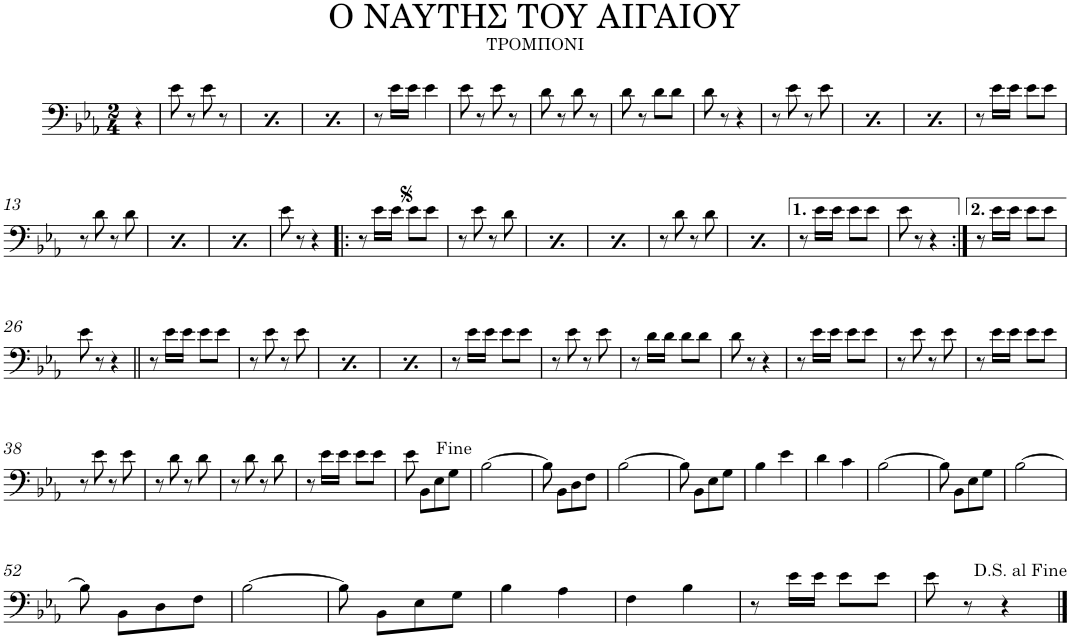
**kern
*part1
*staff1
*I"Trombone
*I'Tbn.
*clefF4
*k[b-e-a-]
*M2/4
=
4r
=1
8e-\
8r
8e-\
8r
=2
8e-\
8r
8e-\
8r
=3
8e-\
8r
8e-\
8r
=4
8r
16e-\LL
16e-\JJ
4e-\
=5
8e-\
8r
8e-\
8r
=6
8d\
8r
8d\
8r
=7
8d\
8r
8d\L
8d\J
=8
8d\
8r
4r
=9
8r
8e-\
8r
8e-\
=10
8r
8e-\
8r
8e-\
=11
8r
8e-\
8r
8e-\
=12
8r
16e-\LL
16e-\JJ
8e-\L
8e-\J
!!LO:LB:g=z
=13
8r
8d\
8r
8d\
=14
8r
8d\
8r
8d\
=15
8r
8d\
8r
8d\
=16
8e-\
8r
4r
=17!|:
8r
16e-\LL
16e-\JJ
8e-\L
8e-\J
=18
8r
8e-\
8r
8d\
=19
8r
8e-\
8r
8d\
=20
8r
8e-\
8r
8d\
=21
8r
8d\
8r
8d\
=22
8r
8d\
8r
8d\
=23
8r
16e-\LL
16e-\JJ
8e-\L
8e-\J
=24
8e-\
8r
4r
=25:|!
8r
16e-\LL
16e-\JJ
8e-\L
8e-\J
!!LO:LB:g=z
=26
8e-\
8r
4r
=27||
8r
16e-\LL
16e-\JJ
8e-\L
8e-\J
=28
8r
8e-\
8r
8e-\
=29
8r
8e-\
8r
8e-\
=30
8r
8e-\
8r
8e-\
=31
8r
16e-\LL
16e-\JJ
8e-\L
8e-\J
=32
8r
8e-\
8r
8e-\
=33
8r
16d\LL
16d\JJ
8d\L
8d\J
=34
8d\
8r
4r
=35
8r
16e-\LL
16e-\JJ
8e-\L
8e-\J
=36
8r
8e-\
8r
8e-\
=37
8r
16e-\LL
16e-\JJ
8e-\L
8e-\J
!!LO:LB:g=z
=38
8r
8e-\
8r
8e-\
=39
8r
8d\
8r
8d\
=40
8r
8d\
8r
8d\
=41
8r
16e-\LL
16e-\JJ
8e-\L
8e-\J
=42
8e-\
8BB-\L
8E-\
8G\J
=43
[2B-\
=44
8B-\]
8BB-\L
8D\
8F\J
=45
[2B-\
=46
8B-\]
8BB-\L
8E-\
8G\J
=47
4B-\
4e-\
=48
4d\
4c\
=49
[2B-\
=50
8B-\]
8BB-\L
8E-\
8G\J
=51
[2B-\
!!LO:LB:g=z
=52
8B-\]
8BB-\L
8D\
8F\J
=53
[2B-\
=54
8B-\]
8BB-\L
8E-\
8G\J
=55
4B-\
4A-\
=56
4F\
4B-\
=57
8r
16e-\LL
16e-\JJ
8e-\L
8e-\J
=58
8e-\
8r
4r
==
*-
